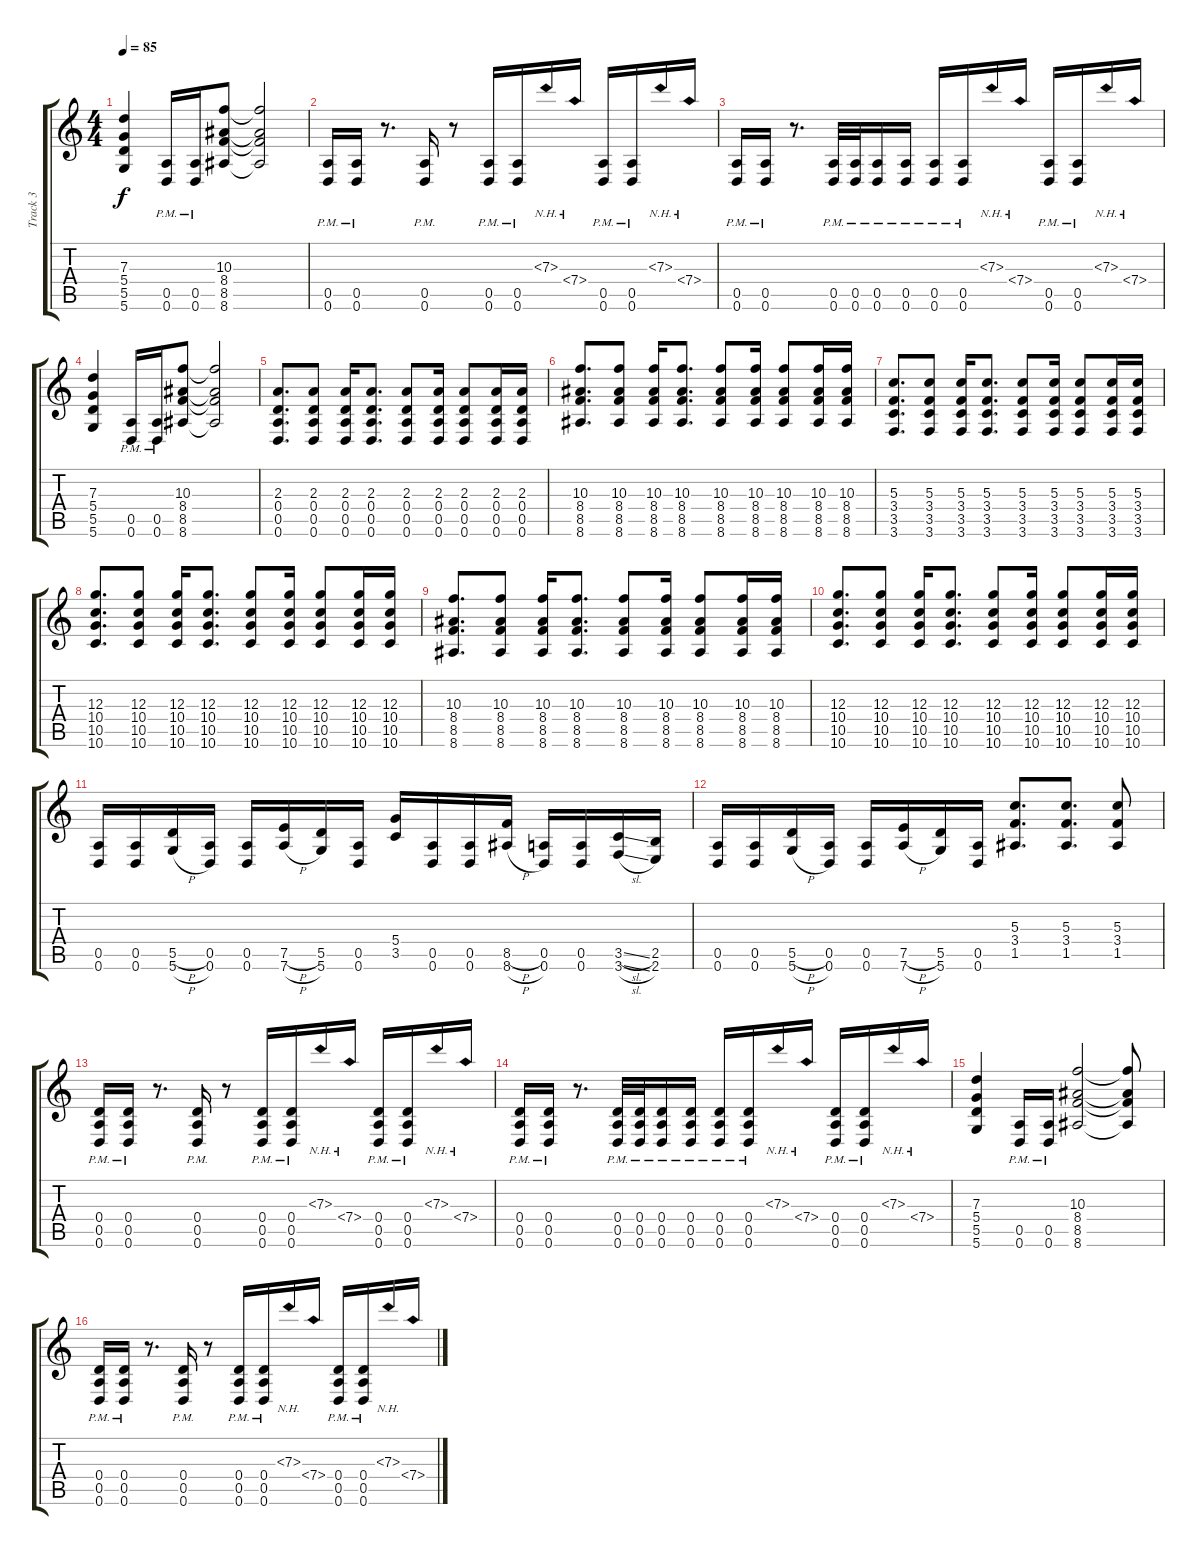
\track ("Track 3" "Track 3") {instrument distortionguitar}
\staff {score tabs}
\tuning (E4 B3 G3 D3 A2 D2) {hide}
\ts (4 4)
\tempo 85
\clef g2
\ks c
(7.3 5.4 5.5 5.6).4{dy f} (0.5{pm} 0.6{pm}).16 (0.5{pm} 0.6{pm}).16 (10.3 8.4 8.5 8.6).8 (10.3{t} 8.4{t} 8.5{t} 8.6{t}).2 |
(0.5{pm} 0.6{pm}).16 (0.5{pm} 0.6{pm}).16 r.8{d} (0.5{pm} 0.6{pm}).16 r.8 (0.5{pm} 0.6{pm}).16 (0.5{pm} 0.6{pm}).16 7.3{nh}.16 7.4{nh}.16 (0.5{pm} 0.6{pm}).16 (0.5{pm} 0.6{pm}).16 7.3{nh}.16 7.4{nh}.16 |
(0.5{pm} 0.6{pm}).16 (0.5{pm} 0.6{pm}).16 r.8{d} (0.5{pm} 0.6{pm}).32 (0.5{pm} 0.6{pm}).32 (0.5{pm} 0.6{pm}).16 (0.5{pm} 0.6{pm}).16 (0.5{pm} 0.6{pm}).16 (0.5{pm} 0.6{pm}).16 7.3{nh}.16 7.4{nh}.16 (0.5{pm} 0.6{pm}).16 (0.5{pm} 0.6{pm}).16 7.3{nh}.16 7.4{nh}.16 |
(7.3 5.4 5.5 5.6).4 (0.5{pm} 0.6{pm}).16 (0.5{pm} 0.6{pm}).16 (10.3 8.4 8.5 8.6).8 (10.3{t} 8.4{t} 8.5{t} 8.6{t}).2 |
(2.3 0.4 0.5 0.6).8{d} (2.3 0.4 0.5 0.6).8 (2.3 0.4 0.5 0.6).16 (2.3 0.4 0.5 0.6).8{d} (2.3 0.4 0.5 0.6).8 (2.3 0.4 0.5 0.6).16 (2.3 0.4 0.5 0.6).8 (2.3 0.4 0.5 0.6).16 (2.3 0.4 0.5 0.6).16 |
(10.3 8.4 8.5 8.6).8{d} (10.3 8.4 8.5 8.6).8 (10.3 8.4 8.5 8.6).16 (10.3 8.4 8.5 8.6).8{d} (10.3 8.4 8.5 8.6).8 (10.3 8.4 8.5 8.6).16 (10.3 8.4 8.5 8.6).8 (10.3 8.4 8.5 8.6).16 (10.3 8.4 8.5 8.6).16 |
(5.3 3.4 3.5 3.6).8{d} (5.3 3.4 3.5 3.6).8 (5.3 3.4 3.5 3.6).16 (5.3 3.4 3.5 3.6).8{d} (5.3 3.4 3.5 3.6).8 (5.3 3.4 3.5 3.6).16 (5.3 3.4 3.5 3.6).8 (5.3 3.4 3.5 3.6).16 (5.3 3.4 3.5 3.6).16 |
(12.3 10.4 10.5 10.6).8{d} (12.3 10.4 10.5 10.6).8 (12.3 10.4 10.5 10.6).16 (12.3 10.4 10.5 10.6).8{d} (12.3 10.4 10.5 10.6).8 (12.3 10.4 10.5 10.6).16 (12.3 10.4 10.5 10.6).8 (12.3 10.4 10.5 10.6).16 (12.3 10.4 10.5 10.6).16 |
(10.3 8.4 8.5 8.6).8{d} (10.3 8.4 8.5 8.6).8 (10.3 8.4 8.5 8.6).16 (10.3 8.4 8.5 8.6).8{d} (10.3 8.4 8.5 8.6).8 (10.3 8.4 8.5 8.6).16 (10.3 8.4 8.5 8.6).8 (10.3 8.4 8.5 8.6).16 (10.3 8.4 8.5 8.6).16 |
(12.3 10.4 10.5 10.6).8{d} (12.3 10.4 10.5 10.6).8 (12.3 10.4 10.5 10.6).16 (12.3 10.4 10.5 10.6).8{d} (12.3 10.4 10.5 10.6).8 (12.3 10.4 10.5 10.6).16 (12.3 10.4 10.5 10.6).8 (12.3 10.4 10.5 10.6).16 (12.3 10.4 10.5 10.6).16 |
(0.5 0.6).16 (0.5 0.6).16 (5.5{h} 5.6{h}).16 (0.5 0.6).16 (0.5 0.6).16 (7.5{h} 7.6{h}).16 (5.5 5.6).16 (0.5 0.6).16 (5.4 3.5).16 (0.5 0.6).16 (0.5 0.6).16 (8.5{h} 8.6{h}).16 (0.5 0.6).16 (0.5 0.6).16 (3.5{sl} 3.6{sl}).16 (2.5 2.6).16 |
(0.5 0.6).16 (0.5 0.6).16 (5.5{h} 5.6{h}).16 (0.5 0.6).16 (0.5 0.6).16 (7.5{h} 7.6{h}).16 (5.5 5.6).16 (0.5 0.6).16 (5.3 3.4 1.5).8{d} (5.3 3.4 1.5).8{d} (5.3 3.4 1.5).8 |
(0.4{pm} 0.5{pm} 0.6{pm}).16 (0.4{pm} 0.5{pm} 0.6{pm}).16 r.8{d} (0.4{pm} 0.5{pm} 0.6{pm}).16 r.8 (0.4{pm} 0.5{pm} 0.6{pm}).16 (0.4{pm} 0.5{pm} 0.6{pm}).16 7.3{nh}.16 7.4{nh}.16 (0.4{pm} 0.5{pm} 0.6{pm}).16 (0.4{pm} 0.5{pm} 0.6{pm}).16 7.3{nh}.16 7.4{nh}.16 |
(0.4{pm} 0.5{pm} 0.6{pm}).16 (0.4{pm} 0.5{pm} 0.6{pm}).16 r.8{d} (0.4{pm} 0.5{pm} 0.6{pm}).32 (0.4{pm} 0.5{pm} 0.6{pm}).32 (0.4{pm} 0.5{pm} 0.6{pm}).16 (0.4{pm} 0.5{pm} 0.6{pm}).16 (0.4{pm} 0.5{pm} 0.6{pm}).16 (0.4{pm} 0.5{pm} 0.6{pm}).16 7.3{nh}.16 7.4{nh}.16 (0.4{pm} 0.5{pm} 0.6{pm}).16 (0.4{pm} 0.5{pm} 0.6{pm}).16 7.3{nh}.16 7.4{nh}.16 |
(7.3 5.4 5.5 5.6).4 (0.5{pm} 0.6{pm}).16 (0.5{pm} 0.6{pm}).16 (10.3 8.4 8.5 8.6).2 (10.3{t} 8.4{t} 8.5{t} 8.6{t}).8 |
(0.4{pm} 0.5{pm} 0.6{pm}).16 (0.4{pm} 0.5{pm} 0.6{pm}).16 r.8{d} (0.4{pm} 0.5{pm} 0.6{pm}).16 r.8 (0.4{pm} 0.5{pm} 0.6{pm}).16 (0.4{pm} 0.5{pm} 0.6{pm}).16 7.3{nh}.16 7.4{nh}.16 (0.4{pm} 0.5{pm} 0.6{pm}).16 (0.4{pm} 0.5{pm} 0.6{pm}).16 7.3{nh}.16 7.4{nh}.16
